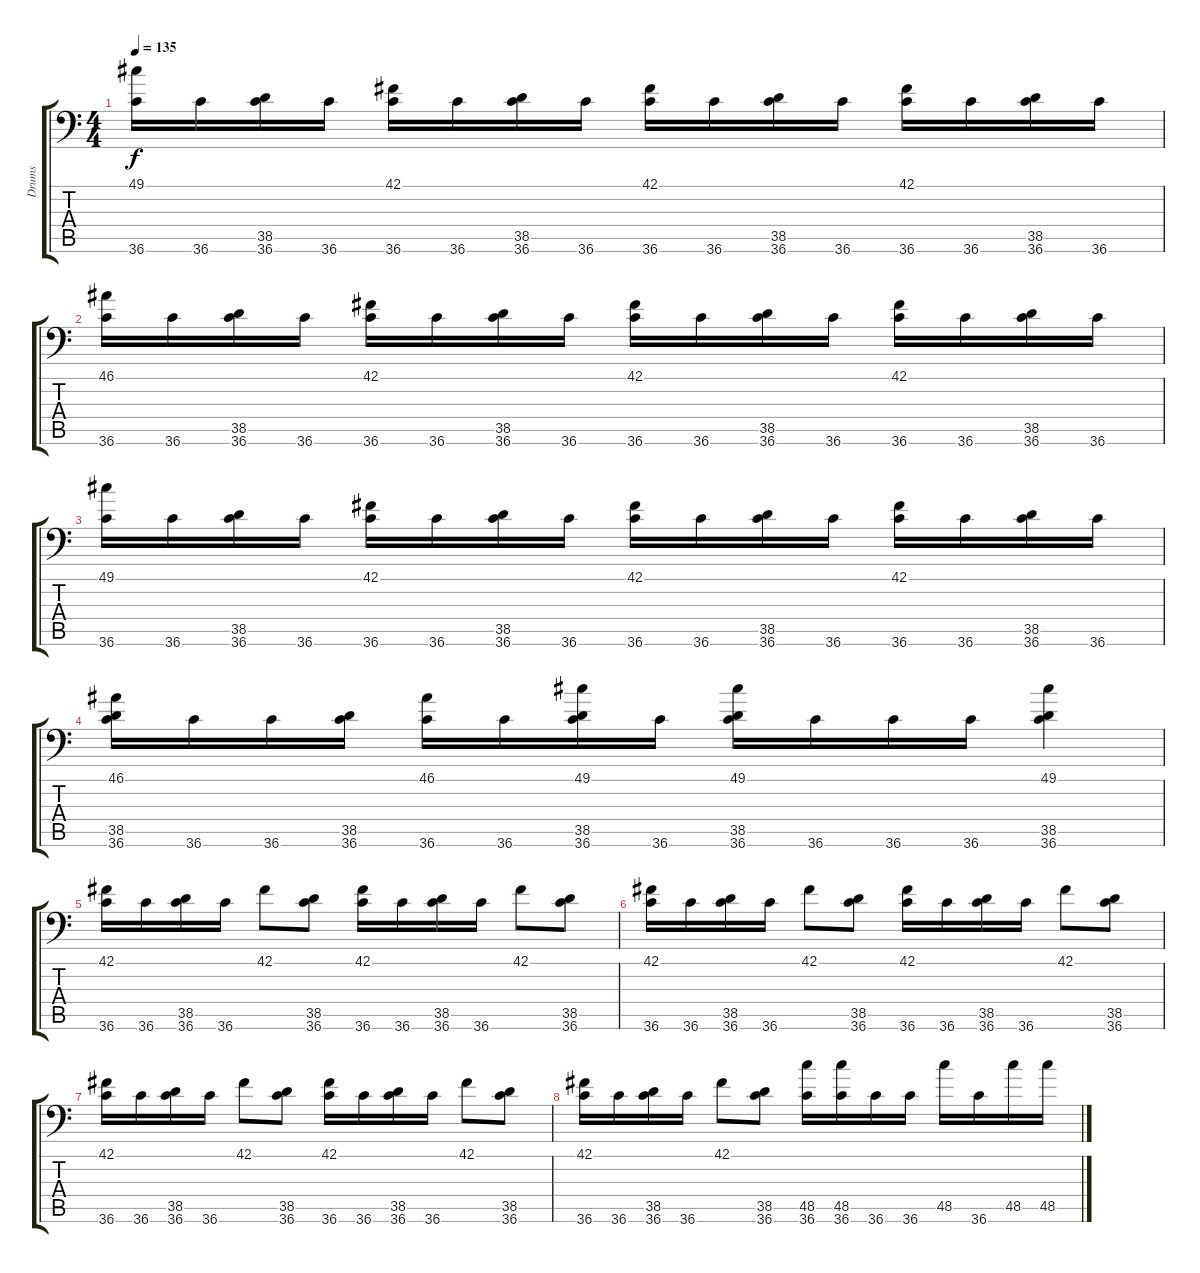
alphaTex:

\track ("Drums" "Drums") {instrument acousticgrandpiano}
\staff {score tabs}
\tuning (C-1 C-1 C-1 C-1 C-1 C-1) {hide}
\ts (4 4)
\tempo 135
\clef f4
\ks c
(49.1 36.6).16{dy f} 36.6.16 (38.5 36.6).16 36.6.16 (42.1 36.6).16 36.6.16 (38.5 36.6).16 36.6.16 (42.1 36.6).16 36.6.16 (38.5 36.6).16 36.6.16 (42.1 36.6).16 36.6.16 (38.5 36.6).16 36.6.16 |
(46.1 36.6).16 36.6.16 (38.5 36.6).16 36.6.16 (42.1 36.6).16 36.6.16 (38.5 36.6).16 36.6.16 (42.1 36.6).16 36.6.16 (38.5 36.6).16 36.6.16 (42.1 36.6).16 36.6.16 (38.5 36.6).16 36.6.16 |
(49.1 36.6).16 36.6.16 (38.5 36.6).16 36.6.16 (42.1 36.6).16 36.6.16 (38.5 36.6).16 36.6.16 (42.1 36.6).16 36.6.16 (38.5 36.6).16 36.6.16 (42.1 36.6).16 36.6.16 (38.5 36.6).16 36.6.16 |
(46.1 38.5 36.6).16 36.6.16 36.6.16 (38.5 36.6).16 (46.1 36.6).16 36.6.16 (49.1 38.5 36.6).16 36.6.16 (49.1 38.5 36.6).16 36.6.16 36.6.16 36.6.16 (49.1 38.5 36.6).4 |
(42.1 36.6).16 36.6.16 (38.5 36.6).16 36.6.16 42.1.8 (38.5 36.6).8 (42.1 36.6).16 36.6.16 (38.5 36.6).16 36.6.16 42.1.8 (38.5 36.6).8 |
(42.1 36.6).16 36.6.16 (38.5 36.6).16 36.6.16 42.1.8 (38.5 36.6).8 (42.1 36.6).16 36.6.16 (38.5 36.6).16 36.6.16 42.1.8 (38.5 36.6).8 |
(42.1 36.6).16 36.6.16 (38.5 36.6).16 36.6.16 42.1.8 (38.5 36.6).8 (42.1 36.6).16 36.6.16 (38.5 36.6).16 36.6.16 42.1.8 (38.5 36.6).8 |
(42.1 36.6).16 36.6.16 (38.5 36.6).16 36.6.16 42.1.8 (38.5 36.6).8 (48.5 36.6).16 (48.5 36.6).16 36.6.16 36.6.16 48.5.16 36.6.16 48.5.16 48.5.16
